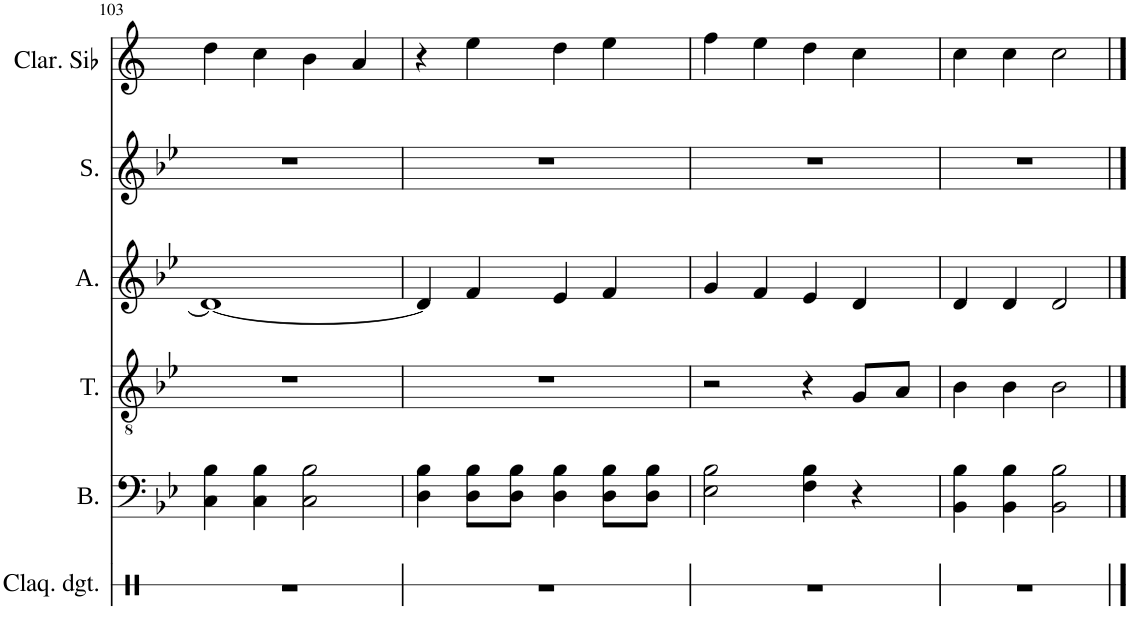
**kern	**kern	**kern	**kern	**kern	**kern
*part6	*part5	*part4	*part3	*part2	*part1
*staff6	*staff5	*staff4	*staff3	*staff2	*staff1
*I"Claquer des doigts	*I"Bass	*I"Tenor	*I"Alto	*I"Soprano	*I"Clarinette en Sib
*I'Claq. dgt.	*I'B.	*I'T.	*I'A.	*I'S.	*I'Clar. Sib
!!LO:PB:g=z
*clefX	*clefF4	*clefGv2	*clefG2	*clefG2	*clefG2
*	*	*	*	*	*Trd1c2
*k[]	*k[b-e-]	*k[b-e-]	*k[b-e-]	*k[b-e-]	*k[]
*M4/4	*M4/4	*M4/4	*M4/4	*M4/4	*M4/4
=103	=103	=103	=103	=103	=103
1r	4C\ 4B-\	1r	1d_	1r	4dd\
.	4C\ 4B-\	.	.	.	4cc\
.	2C\ 2B-\	.	.	.	4b\
.	.	.	.	.	4a/
=104	=104	=104	=104	=104	=104
1r	4D\ 4B-\	1r	4d/]	1r	4r
.	8D\ 8B-\L	.	4f/	.	4ee\
.	8D\ 8B-\J	.	.	.	.
.	4D\ 4B-\	.	4e-/	.	4dd\
.	8D\ 8B-\L	.	4f/	.	4ee\
.	8D\ 8B-\J	.	.	.	.
=105	=105	=105	=105	=105	=105
1r	2E-\ 2B-\	2r	4g/	1r	4ff\
.	.	.	4f/	.	4ee\
.	4F\ 4B-\	4r	4e-/	.	4dd\
.	4r	8G/L	4d/	.	4cc\
.	.	8A/J	.	.	.
=106	=106	=106	=106	=106	=106
1r	4BB-\ 4B-\	4B-\	4d/	1r	4cc\
.	4BB-\ 4B-\	4B-\	4d/	.	4cc\
.	2BB-\ 2B-\	2B-\	2d/	.	2cc\
==	==	==	==	==	==
*-	*-	*-	*-	*-	*-
